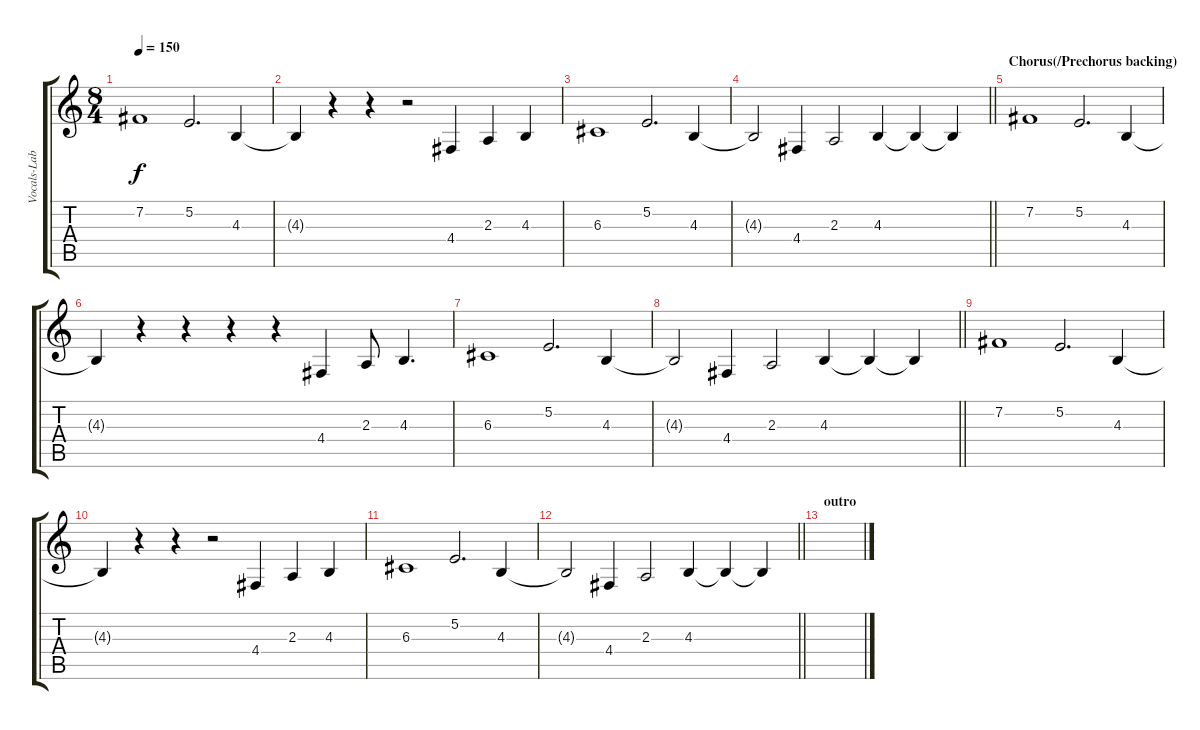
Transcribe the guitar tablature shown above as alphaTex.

\track ("Vocals-Labrie" "Vocals-Lab") {instrument tenorsax}
\staff {score tabs}
\tuning (E4 B3 G3 D3 A2 E2) {hide}
\ts (8 4)
\tempo 150
\clef g2
\ks c
7.2.1{dy f} 5.2.2{d} 4.3.4 |
4.3{t}.4 r.4 r.4 r.2 4.4.4 2.3.4 4.3.4 |
6.3.1 5.2.2{d} 4.3.4 |
\barLineRight lightlight
4.3{t}.2 4.4.4 2.3.2 4.3.4 4.3{t}.4 4.3{t}.4 |
\section ("" "Chorus(/Prechorus backing)")
7.2.1 5.2.2{d} 4.3.4 |
4.3{t}.4 r.4 r.4 r.4 r.4 4.4.4 2.3.8 4.3.4{d} |
6.3.1 5.2.2{d} 4.3.4 |
\barLineRight lightlight
4.3{t}.2 4.4.4 2.3.2 4.3.4 4.3{t}.4 4.3{t}.4 |
7.2.1 5.2.2{d} 4.3.4 |
4.3{t}.4 r.4 r.4 r.2 4.4.4 2.3.4 4.3.4 |
6.3.1 5.2.2{d} 4.3.4 |
\barLineRight lightlight
4.3{t}.2 4.4.4 2.3.2 4.3.4 4.3{t}.4 4.3{t}.4 |
\section ("" "outro")
